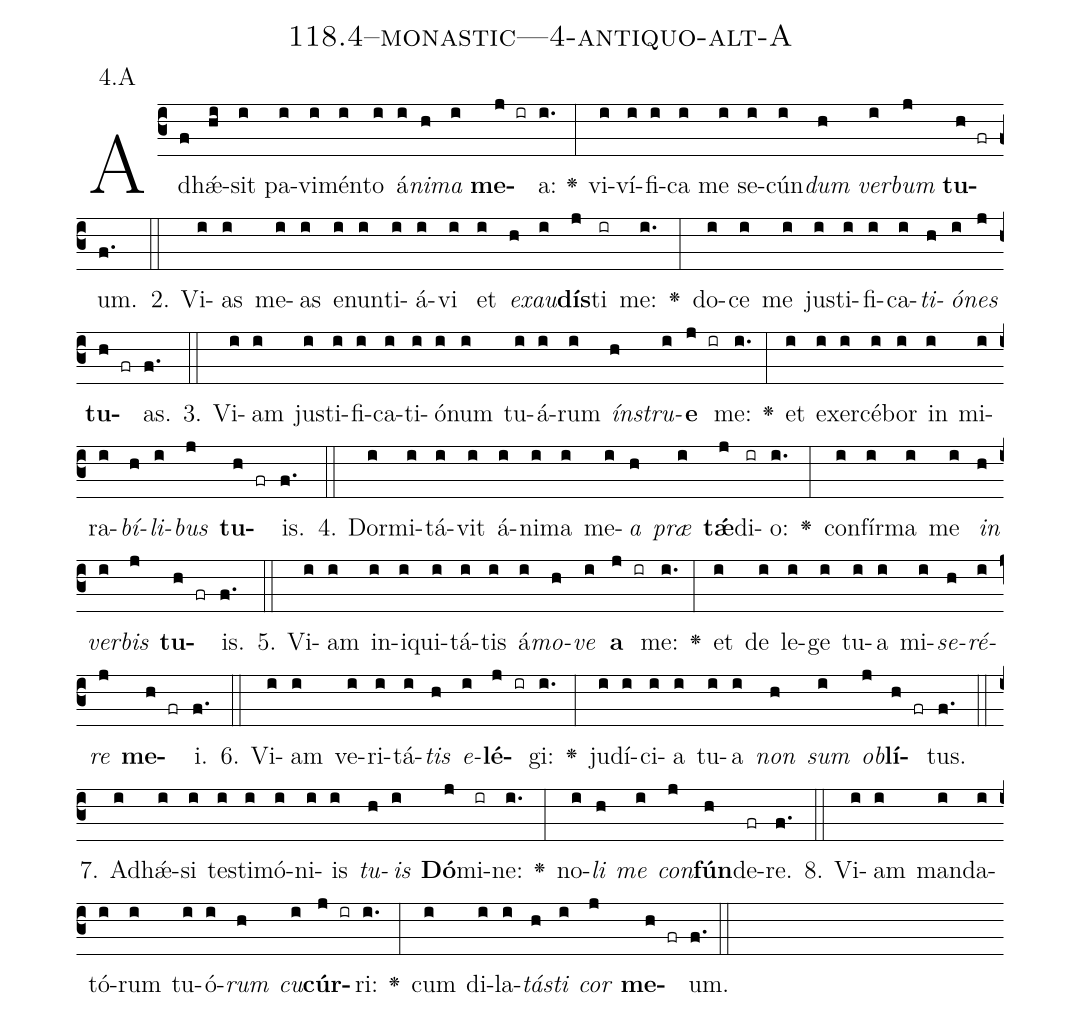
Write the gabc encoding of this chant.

name: 118.4--monastic---4-antiquo-alt-A;
annotation: 4.A;
%%
(c3)Ad(f)hǽ(hi)sit(i) pa(i)vi(i)mén(i)to(i) á(i)<i>ni</i>(h)<i>ma</i>(i) <b>me</b>(j ir)a:(i.) <v>\greheightstar</v>(:) vi(i)ví(i)fi(i)ca(i) me(i) se(i)cún(i)<i>dum</i>(h) <i>ver</i>(i)<i>bum</i>(j) <b>tu</b>(h fr)um.(f.) (::)
2. Vi(i)as(i) me(i)as(i) e(i)nun(i)ti(i)á(i)vi(i) et(i) <i>ex</i>(h)<i>au</i>(i)<b>dís</b>(j)ti(ir) me:(i.) <v>\greheightstar</v>(:) do(i)ce(i) me(i) jus(i)ti(i)fi(i)ca(i)<i>ti</i>(h)<i>ó</i>(i)<i>nes</i>(j) <b>tu</b>(h fr)as.(f.) (::)
3. Vi(i)am(i) jus(i)ti(i)fi(i)ca(i)ti(i)ó(i)num(i) tu(i)á(i)rum(i) <i>ín</i>(h)<i>stru</i>(i)<b>e</b>(j ir) me:(i.) <v>\greheightstar</v>(:) et(i) ex(i)er(i)cé(i)bor(i) in(i) mi(i)ra(i)<i>bí</i>(h)<i>li</i>(i)<i>bus</i>(j) <b>tu</b>(h fr)is.(f.) (::)
4. Dor(i)mi(i)tá(i)vit(i) á(i)ni(i)ma(i) me(i)<i>a</i>(h) <i>præ</i>(i) <b>tǽ</b>(j)di(ir)o:(i.) <v>\greheightstar</v>(:) con(i)fír(i)ma(i) me(i) <i>in</i>(h) <i>ver</i>(i)<i>bis</i>(j) <b>tu</b>(h fr)is.(f.) (::)
5. Vi(i)am(i) in(i)i(i)qui(i)tá(i)tis(i) á(i)<i>mo</i>(h)<i>ve</i>(i) <b>a</b>(j ir) me:(i.) <v>\greheightstar</v>(:) et(i) de(i) le(i)ge(i) tu(i)a(i) mi(i)<i>se</i>(h)<i>ré</i>(i)<i>re</i>(j) <b>me</b>(h fr)i.(f.) (::)
6. Vi(i)am(i) ve(i)ri(i)tá(i)<i>tis</i>(h) <i>e</i>(i)<b>lé</b>(j ir)gi:(i.) <v>\greheightstar</v>(:) ju(i)dí(i)ci(i)a(i) tu(i)a(i) <i>non</i>(h) <i>sum</i>(i) <i>ob</i>(j)<b>lí</b>(h fr)tus.(f.) (::)
7. Ad(i)hǽ(i)si(i) tes(i)ti(i)mó(i)ni(i)is(i) <i>tu</i>(h)<i>is</i>(i) <b>Dó</b>(j)mi(ir)ne:(i.) <v>\greheightstar</v>(:) no(i)<i>li</i>(h) <i>me</i>(i) <i>con</i>(j)<b>fún</b>(h)de(fr)re.(f.) (::)
8. Vi(i)am(i) man(i)da(i)tó(i)rum(i) tu(i)ó(i)<i>rum</i>(h) <i>cu</i>(i)<b>cúr</b>(j ir)ri:(i.) <v>\greheightstar</v>(:) cum(i) di(i)la(i)<i>tás</i>(h)<i>ti</i>(i) <i>cor</i>(j) <b>me</b>(h fr)um.(f.) (::)
